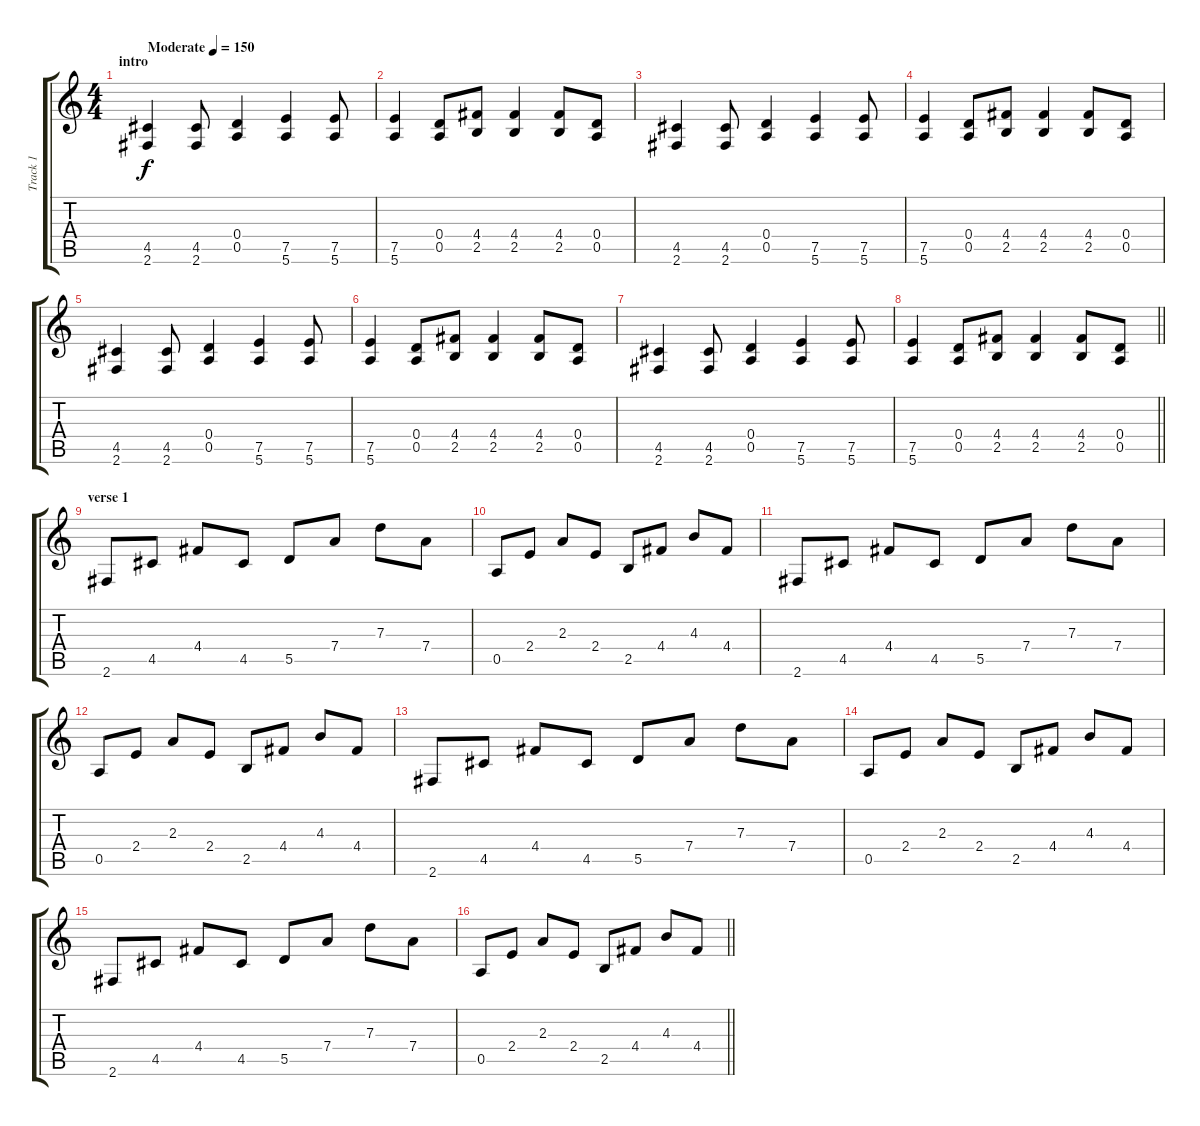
\track ("Track 1" "Track 1") {instrument acousticguitarsteel}
\staff {score tabs}
\tuning (E4 B3 G3 D3 A2 E2) {hide}
\ts (4 4)
\section ("" "intro")
\tempo (150 "Moderate")
\clef g2
\ks c
(4.5 2.6).4{dy f instrument acousticguitarsteel} (4.5 2.6).8 (0.4 0.5).4 (7.5 5.6).4 (7.5 5.6).8 |
(7.5 5.6).4 (0.4 0.5).8 (4.4 2.5).8 (4.4 2.5).4 (4.4 2.5).8 (0.4 0.5).8 |
(4.5 2.6).4 (4.5 2.6).8 (0.4 0.5).4 (7.5 5.6).4 (7.5 5.6).8 |
(7.5 5.6).4 (0.4 0.5).8 (4.4 2.5).8 (4.4 2.5).4 (4.4 2.5).8 (0.4 0.5).8 |
(4.5 2.6).4 (4.5 2.6).8 (0.4 0.5).4 (7.5 5.6).4 (7.5 5.6).8 |
(7.5 5.6).4 (0.4 0.5).8 (4.4 2.5).8 (4.4 2.5).4 (4.4 2.5).8 (0.4 0.5).8 |
(4.5 2.6).4 (4.5 2.6).8 (0.4 0.5).4 (7.5 5.6).4 (7.5 5.6).8 |
\barLineRight lightlight
(7.5 5.6).4 (0.4 0.5).8 (4.4 2.5).8 (4.4 2.5).4 (4.4 2.5).8 (0.4 0.5).8 |
\section ("" "verse 1")
2.6.8 4.5.8 4.4.8 4.5.8 5.5.8 7.4.8 7.3.8 7.4.8 |
0.5.8 2.4.8 2.3.8 2.4.8 2.5.8 4.4.8 4.3.8 4.4.8 |
2.6.8 4.5.8 4.4.8 4.5.8 5.5.8 7.4.8 7.3.8 7.4.8 |
0.5.8 2.4.8 2.3.8 2.4.8 2.5.8 4.4.8 4.3.8 4.4.8 |
2.6.8 4.5.8 4.4.8 4.5.8 5.5.8 7.4.8 7.3.8 7.4.8 |
0.5.8 2.4.8 2.3.8 2.4.8 2.5.8 4.4.8 4.3.8 4.4.8 |
2.6.8 4.5.8 4.4.8 4.5.8 5.5.8 7.4.8 7.3.8 7.4.8 |
\barLineRight lightlight
0.5.8 2.4.8 2.3.8 2.4.8 2.5.8 4.4.8 4.3.8 4.4.8
